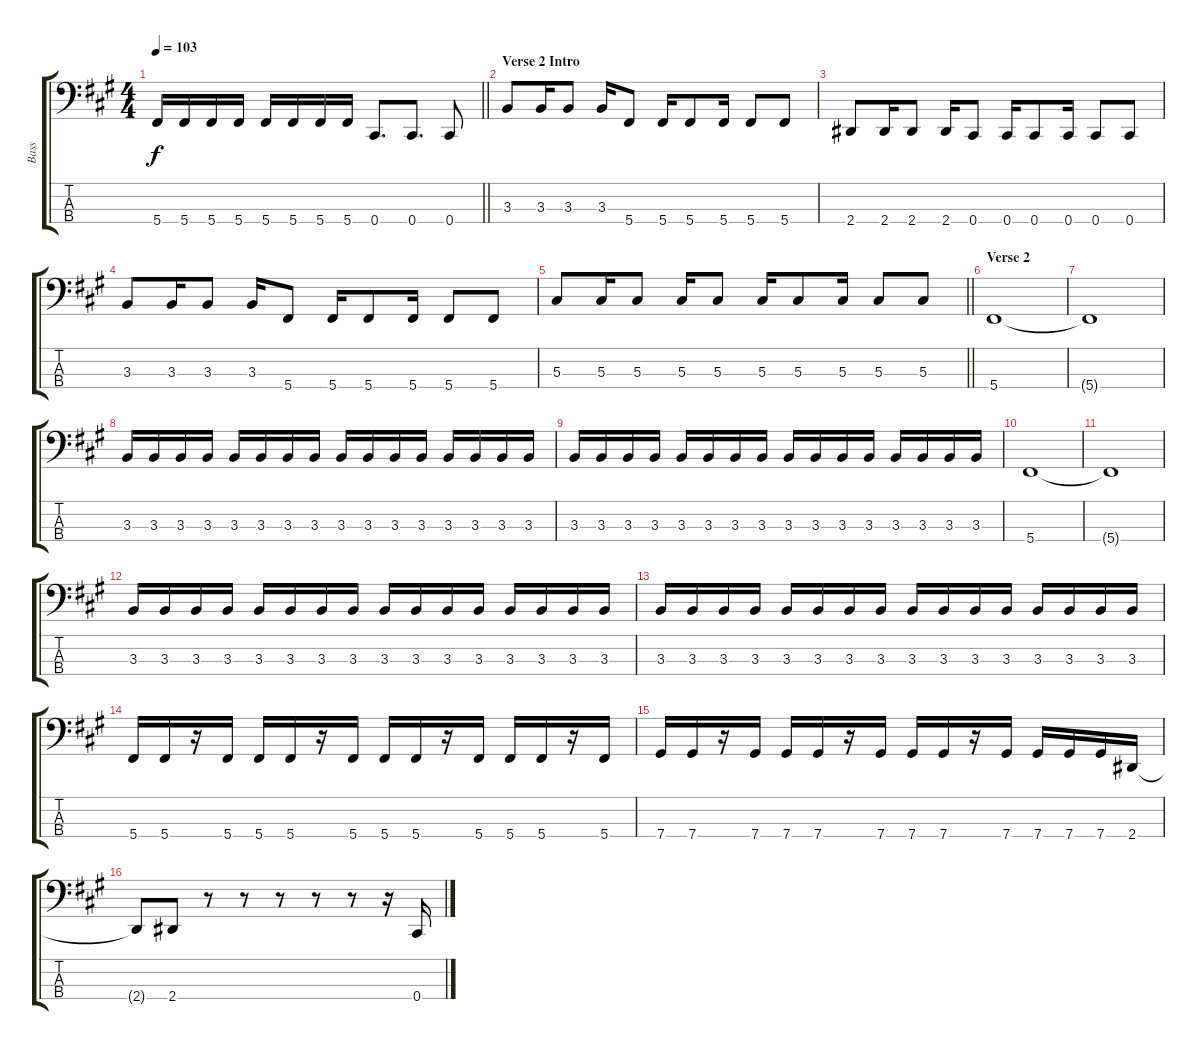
\track ("Bass" "Bass") {instrument electricbassfinger}
\staff {score tabs}
\tuning (G2 Db2 Ab1 Db1) {hide}
\ts (4 4)
\tempo 103
\clef f4
\barLineRight lightlight
\ks f#minor
5.4.16{dy f} 5.4.16 5.4.16 5.4.16 5.4.16 5.4.16 5.4.16 5.4.16 0.4.8{d} 0.4.8{d} 0.4.8 |
\section ("" "Verse 2 Intro")
3.3.8 3.3.16 3.3.8 3.3.16 5.4.8 5.4.16 5.4.8 5.4.16 5.4.8 5.4.8 |
2.4.8 2.4.16 2.4.8 2.4.16 0.4.8 0.4.16 0.4.8 0.4.16 0.4.8 0.4.8 |
3.3.8 3.3.16 3.3.8 3.3.16 5.4.8 5.4.16 5.4.8 5.4.16 5.4.8 5.4.8 |
\barLineRight lightlight
5.3.8 5.3.16 5.3.8 5.3.16 5.3.8 5.3.16 5.3.8 5.3.16 5.3.8 5.3.8 |
\section ("" "Verse 2")
5.4.1 |
5.4{t}.1 |
3.3.16 3.3.16 3.3.16 3.3.16 3.3.16 3.3.16 3.3.16 3.3.16 3.3.16 3.3.16 3.3.16 3.3.16 3.3.16 3.3.16 3.3.16 3.3.16 |
3.3.16 3.3.16 3.3.16 3.3.16 3.3.16 3.3.16 3.3.16 3.3.16 3.3.16 3.3.16 3.3.16 3.3.16 3.3.16 3.3.16 3.3.16 3.3.16 |
5.4.1 |
5.4{t}.1 |
3.3.16 3.3.16 3.3.16 3.3.16 3.3.16 3.3.16 3.3.16 3.3.16 3.3.16 3.3.16 3.3.16 3.3.16 3.3.16 3.3.16 3.3.16 3.3.16 |
3.3.16 3.3.16 3.3.16 3.3.16 3.3.16 3.3.16 3.3.16 3.3.16 3.3.16 3.3.16 3.3.16 3.3.16 3.3.16 3.3.16 3.3.16 3.3.16 |
5.4.16 5.4.16 r.16 5.4.16 5.4.16 5.4.16 r.16 5.4.16 5.4.16 5.4.16 r.16 5.4.16 5.4.16 5.4.16 r.16 5.4.16 |
7.4.16 7.4.16 r.16 7.4.16 7.4.16 7.4.16 r.16 7.4.16 7.4.16 7.4.16 r.16 7.4.16 7.4.16 7.4.16 7.4.16 2.4.16 |
2.4{t}.8 2.4.8 r.8 r.8 r.8 r.8 r.8 r.16 0.4.16
